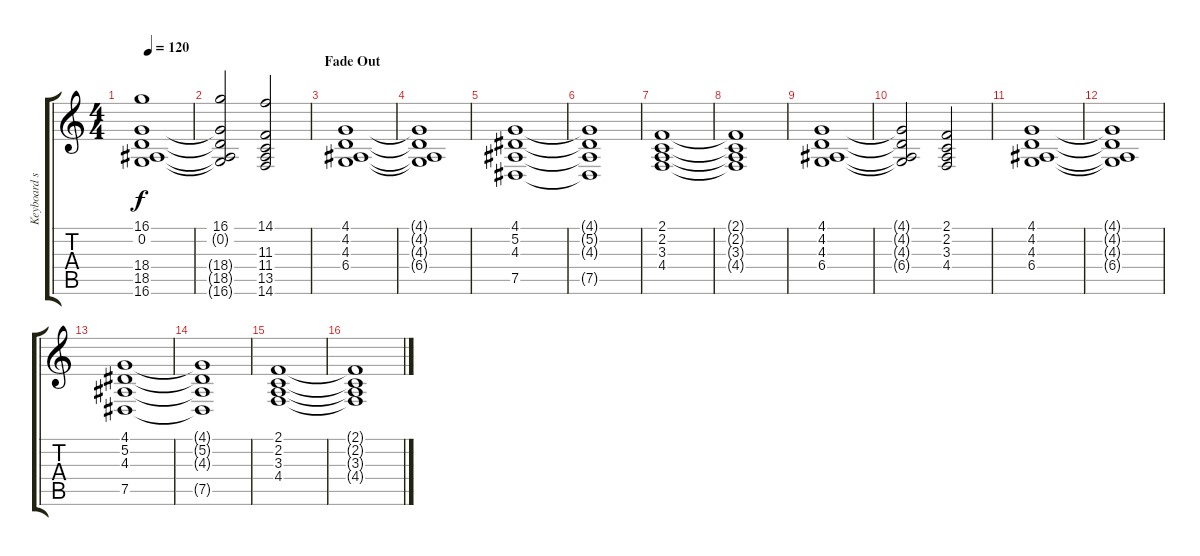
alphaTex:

\track ("Keyboard strings" "Keyboard s") {instrument stringensemble1}
\staff {score tabs}
\tuning (Eb4 Bb3 Gb3 Db3 Ab2 Eb2) {hide}
\ts (4 4)
\tempo 120
\clef g2
\ks c
(16.1 0.2 18.4 18.5 16.6).1{dy f} |
(16.1 0.2{t} 18.4{t} 18.5{t} 16.6{t}).2 (14.1 11.3 11.4 13.5 14.6).2 |
\section ("" "Fade Out")
(4.1 4.2 4.3 6.4).1 |
(4.1{t} 4.2{t} 4.3{t} 6.4{t}).1 |
(4.1 5.2 4.3 7.5).1 |
(4.1{t} 5.2{t} 4.3{t} 7.5{t}).1{volume 7} |
(2.1 2.2 3.3 4.4).1 |
(2.1{t} 2.2{t} 3.3{t} 4.4{t}).1{volume 6} |
(4.1 4.2 4.3 6.4).1 |
(4.1{t} 4.2{t} 4.3{t} 6.4{t}).2{volume 5} (2.1 2.2 3.3 4.4).2 |
(4.1 4.2 4.3 6.4).1 |
(4.1{t} 4.2{t} 4.3{t} 6.4{t}).1{volume 4} |
(4.1 5.2 4.3 7.5).1 |
(4.1{t} 5.2{t} 4.3{t} 7.5{t}).1{volume 3} |
(2.1 2.2 3.3 4.4).1 |
(2.1{t} 2.2{t} 3.3{t} 4.4{t}).1{volume 2}
